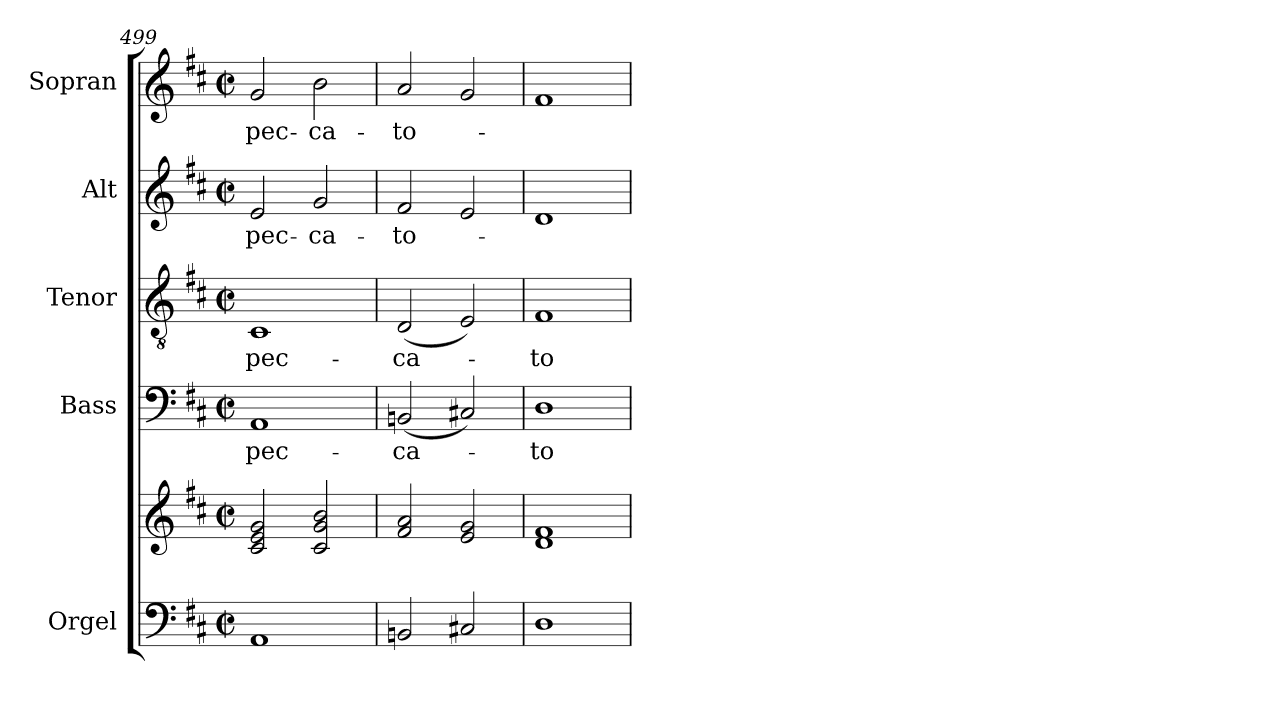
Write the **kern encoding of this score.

**kern	**kern	**kern	**text	**kern	**text	**kern	**text	**kern	**text
*part5	*part5	*part4	*part4	*part3	*part3	*part2	*part2	*part1	*part1
*staff6	*staff5	*staff4	*staff4	*staff3	*staff3	*staff2	*staff2	*staff1	*staff1
*I"Orgel	*	*I"Bass	*	*I"Tenor	*	*I"Alt	*	*I"Sopran	*
*I'Org.	*	*I'B.	*	*I'T.	*	*I'A.	*	*I'S.	*
*clefF4	*clefG2	*clefF4	*	*clefGv2	*	*clefG2	*	*clefG2	*
*k[f#c#]	*k[f#c#]	*k[f#c#]	*	*k[f#c#]	*	*k[f#c#]	*	*k[f#c#]	*
*D:	*D:	*D:	*	*D:	*	*D:	*	*D:	*
*M2/2	*M2/2	*M2/2	*	*M2/2	*	*M2/2	*	*M2/2	*
*met(c|)	*met(c|)	*met(c|)	*	*met(c|)	*	*met(c|)	*	*met(c|)	*
=499	=499	=499	=499	=499	=499	=499	=499	=499	=499
!	!	!	!LO:LY:b	!	!LO:LY:b	!	!LO:LY:b	!	!LO:LY:b
1AA	2c#/ 2e/ 2g/	1AA	pec-	1C#	pec-	2e/	pec-	2g/	pec-
!	!	!	!	!	!	!	!LO:LY:b	!	!LO:LY:b
.	2c#/ 2g/ 2b/	.	.	.	.	2g/	-ca-	2b\	-ca-
=500	=500	=500	=500	=500	=500	=500	=500	=500	=500
!	!	!	!LO:LY:b	!	!LO:LY:b	!	!LO:LY:b	!	!LO:LY:b
2BBn/	2f#/ 2a/	(<2BBn/	-ca-	(<2D/	-ca-	2f#/	-to-	2a/	-to-
2C#X/	2e/ 2g/	2C#X/)	.	2E/)	.	2e/	.	2g/	.
=501	=501	=501	=501	=501	=501	=501	=501	=501	=501
!	!	!	!LO:LY:b	!	!LO:LY:b	!	!	!	!
1D	1d 1f#	1D	-to-	1F#	-to-	1d	.	1f#	.
=	=	=	=	=	=	=	=	=	=
*-	*-	*-	*-	*-	*-	*-	*-	*-	*-
